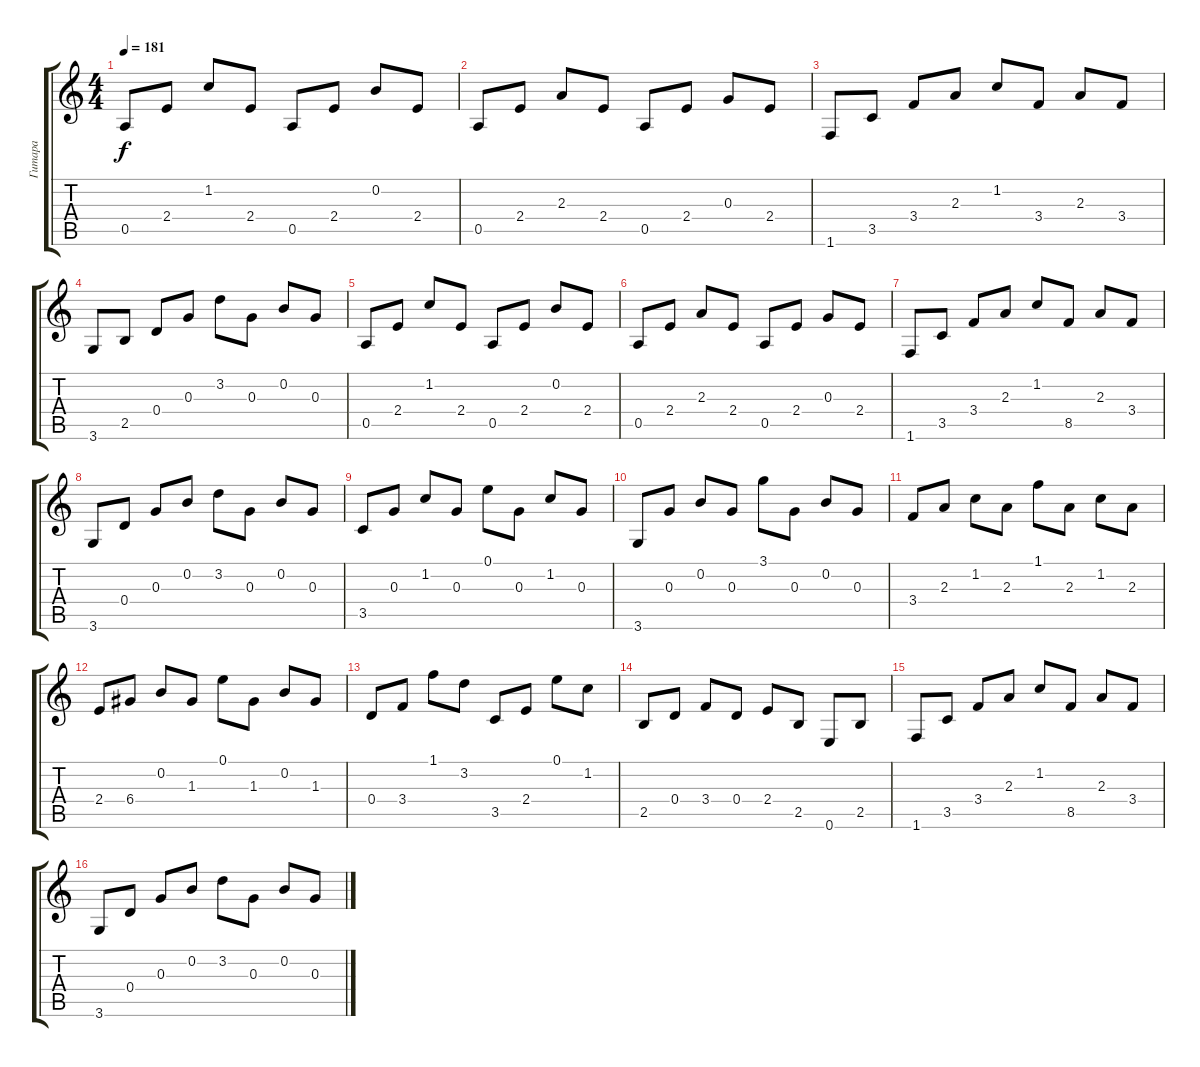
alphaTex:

\track ("Гитара" "Гитара") {instrument acousticguitarsteel}
\staff {score tabs}
\tuning (E4 B3 G3 D3 A2 E2) {hide}
\ts (4 4)
\tempo 181
\clef g2
\ks c
0.5.8{dy f} 2.4.8 1.2.8 2.4.8 0.5.8 2.4.8 0.2.8 2.4.8 |
0.5.8 2.4.8 2.3.8 2.4.8 0.5.8 2.4.8 0.3.8 2.4.8 |
1.6.8 3.5.8 3.4.8 2.3.8 1.2.8 3.4.8 2.3.8 3.4.8 |
3.6.8 2.5.8 0.4.8 0.3.8 3.2.8 0.3.8 0.2.8 0.3.8 |
0.5.8 2.4.8 1.2.8 2.4.8 0.5.8 2.4.8 0.2.8 2.4.8 |
0.5.8 2.4.8 2.3.8 2.4.8 0.5.8 2.4.8 0.3.8 2.4.8 |
1.6.8 3.5.8 3.4.8 2.3.8 1.2.8 8.5.8 2.3.8 3.4.8 |
3.6.8 0.4.8 0.3.8 0.2.8 3.2.8 0.3.8 0.2.8 0.3.8 |
3.5.8 0.3.8 1.2.8 0.3.8 0.1.8 0.3.8 1.2.8 0.3.8 |
3.6.8 0.3.8 0.2.8 0.3.8 3.1.8 0.3.8 0.2.8 0.3.8 |
3.4.8 2.3.8 1.2.8 2.3.8 1.1.8 2.3.8 1.2.8 2.3.8 |
2.4.8 6.4.8 0.2.8 1.3.8 0.1.8 1.3.8 0.2.8 1.3.8 |
0.4.8 3.4.8 1.1.8 3.2.8 3.5.8 2.4.8 0.1.8 1.2.8 |
2.5.8 0.4.8 3.4.8 0.4.8 2.4.8 2.5.8 0.6.8 2.5.8 |
1.6.8 3.5.8 3.4.8 2.3.8 1.2.8 8.5.8 2.3.8 3.4.8 |
3.6.8 0.4.8 0.3.8 0.2.8 3.2.8 0.3.8 0.2.8 0.3.8
